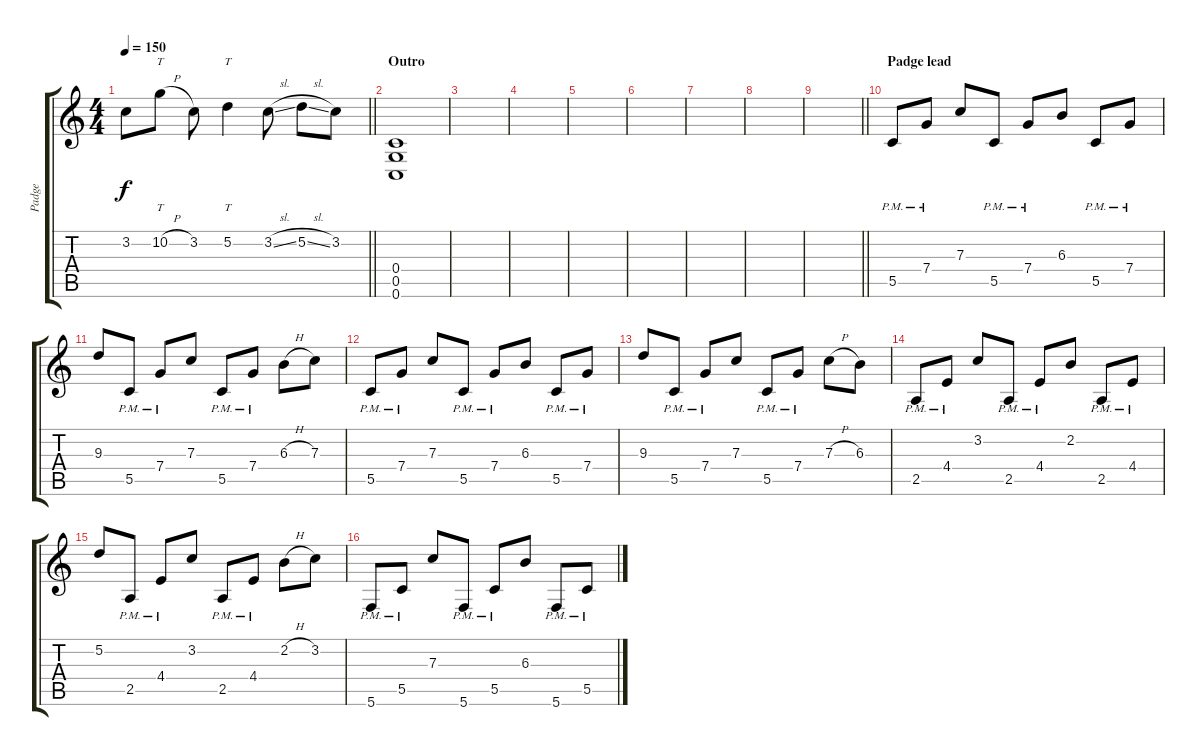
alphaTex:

\track ("Padge" "Padge") {instrument overdrivenguitar}
\staff {score tabs}
\tuning (D4 A3 F3 C3 G2 C2) {hide}
\ts (4 4)
\tempo 150
\clef g2
\barLineRight lightlight
\ks c
3.2.8{dy f} 10.2{h}.8{tt} 3.2.8 5.2.4{tt} 3.2{sl}.8 5.2{sl}.8 3.2.8 |
\section ("" "Outro")
(0.4 0.5 0.6).1 |
|
|
|
|
|
|
\barLineRight lightlight
|
\section ("" "Padge lead")
5.5{pm}.8{instrument overdrivenguitar} 7.4{pm}.8 7.3.8 5.5{pm}.8 7.4{pm}.8 6.3.8 5.5{pm}.8 7.4{pm}.8 |
9.3.8 5.5{pm}.8 7.4{pm}.8 7.3.8 5.5{pm}.8 7.4{pm}.8 6.3{h}.8 7.3.8 |
5.5{pm}.8 7.4{pm}.8 7.3.8 5.5{pm}.8 7.4{pm}.8 6.3.8 5.5{pm}.8 7.4{pm}.8 |
9.3.8 5.5{pm}.8 7.4{pm}.8 7.3.8 5.5{pm}.8 7.4{pm}.8 7.3{h}.8 6.3.8 |
2.5{pm}.8 4.4{pm}.8 3.2.8 2.5{pm}.8 4.4{pm}.8 2.2.8 2.5{pm}.8 4.4{pm}.8 |
5.2.8 2.5{pm}.8 4.4{pm}.8 3.2.8 2.5{pm}.8 4.4{pm}.8 2.2{h}.8 3.2.8 |
5.6{pm}.8 5.5{pm}.8 7.3.8 5.6{pm}.8 5.5{pm}.8 6.3.8 5.6{pm}.8 5.5{pm}.8
